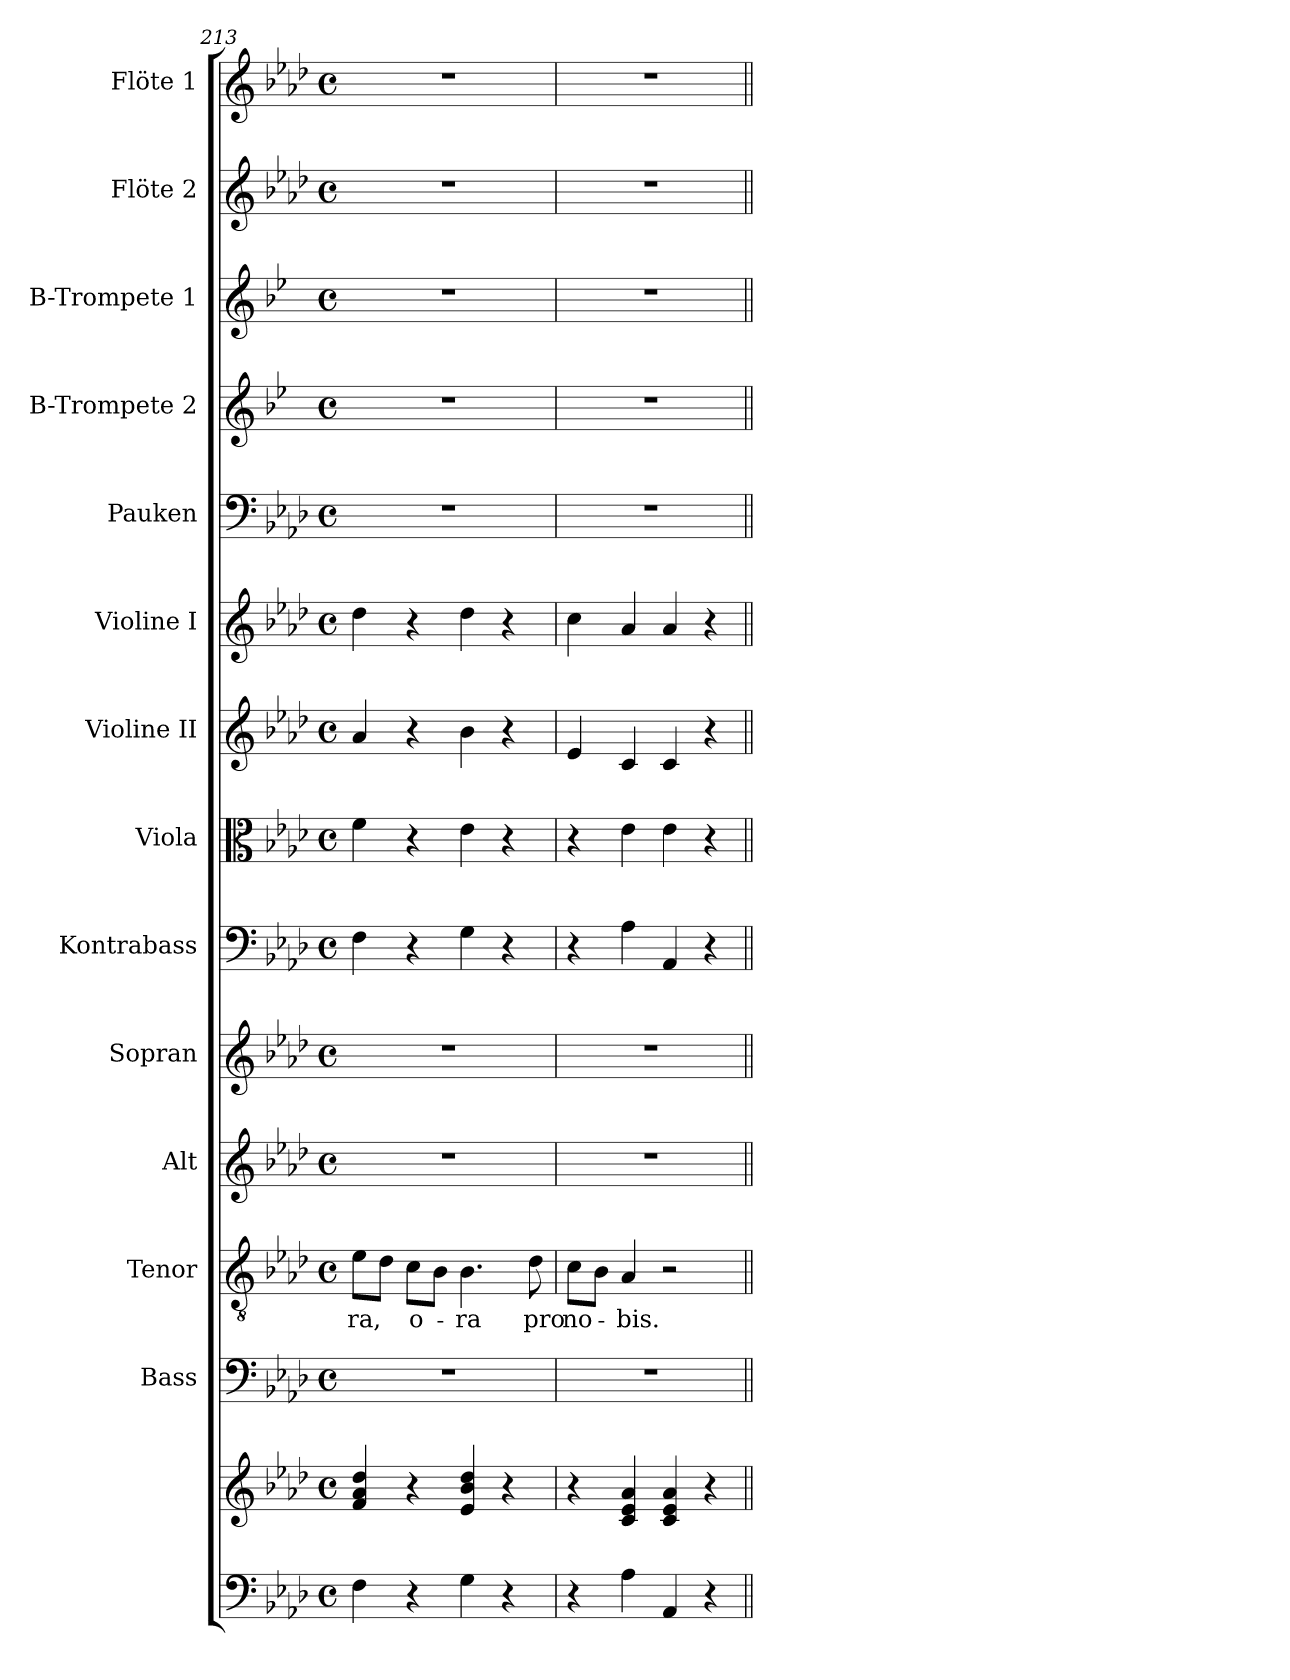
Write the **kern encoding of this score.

**kern	**kern	**kern	**kern	**text	**kern	**kern	**kern	**kern	**kern	**kern	**kern	**kern	**kern	**kern	**kern
*part14	*part14	*part13	*part12	*part12	*part11	*part10	*part9	*part8	*part7	*part6	*part5	*part4	*part3	*part2	*part1
*staff15	*staff14	*staff13	*staff12	*staff12	*staff11	*staff10	*staff9	*staff8	*staff7	*staff6	*staff5	*staff4	*staff3	*staff2	*staff1
*	*	*I"Bass	*I"Tenor	*	*I"Alt	*I"Sopran	*I"Kontrabass	*I"Viola	*I"Violine II	*I"Violine I	*I"Pauken	*I"B-Trompete 2	*I"B-Trompete 1	*I"Flöte 2	*I"Flöte 1
*	*	*I'B.	*I'T.	*	*I'A.	*I'S.	*I'Kb.	*I'Vla.	*I'Vl. II	*I'Vl. I	*I'Pk.	*I'B Trp. 2	*I'B Trp. 1	*I'Fl. 2	*I'Fl. 1
*clefF4	*clefG2	*clefF4	*clefGv2	*	*clefG2	*clefG2	*clefF4	*clefC3	*clefG2	*clefG2	*clefF4	*clefG2	*clefG2	*clefG2	*clefG2
*	*	*	*	*	*	*	*ITrd7c12	*	*	*	*	*ITrd1c2	*ITrd1c2	*	*
*k[b-e-a-d-]	*k[b-e-a-d-]	*k[b-e-a-d-]	*k[b-e-a-d-]	*	*k[b-e-a-d-]	*k[b-e-a-d-]	*k[b-e-a-d-]	*k[b-e-a-d-]	*k[b-e-a-d-]	*k[b-e-a-d-]	*k[b-e-a-d-]	*k[b-e-a-d-]	*k[b-e-a-d-]	*k[b-e-a-d-]	*k[b-e-a-d-]
*A-:	*A-:	*A-:	*A-:	*	*A-:	*A-:	*A-:	*A-:	*A-:	*A-:	*A-:	*A-:	*A-:	*A-:	*A-:
*M4/4	*M4/4	*M4/4	*M4/4	*	*M4/4	*M4/4	*M4/4	*M4/4	*M4/4	*M4/4	*M4/4	*M4/4	*M4/4	*M4/4	*M4/4
*met(c)	*met(c)	*met(c)	*met(c)	*	*met(c)	*met(c)	*met(c)	*met(c)	*met(c)	*met(c)	*met(c)	*met(c)	*met(c)	*met(c)	*met(c)
=213	=213	=213	=213	=213	=213	=213	=213	=213	=213	=213	=213	=213	=213	=213	=213
!	!	!	!	!LO:LY:b	!	!	!	!	!	!	!	!	!	!	!
4F\	4f/ 4a-/ 4dd-/	1r	8e-\L	-ra,	1r	1r	4FF\	4f\	4a-/	4dd-\	1r	1r	1r	1r	1r
.	.	.	8d-\J	.	.	.	.	.	.	.	.	.	.	.	.
!	!	!	!	!LO:LY:b	!	!	!	!	!	!	!	!	!	!	!
4r	4r	.	8c\L	o-	.	.	4r	4r	4r	4r	.	.	.	.	.
.	.	.	8B-\J	.	.	.	.	.	.	.	.	.	.	.	.
!	!	!	!	!LO:LY:b	!	!	!	!	!	!	!	!	!	!	!
4G\	4e-/ 4b-/ 4dd-/	.	4.B-\	-ra	.	.	4GG\	4e-\	4b-\	4dd-\	.	.	.	.	.
4r	4r	.	.	.	.	.	4r	4r	4r	4r	.	.	.	.	.
!	!	!	!	!LO:LY:b	!	!	!	!	!	!	!	!	!	!	!
.	.	.	8d-\	pro	.	.	.	.	.	.	.	.	.	.	.
=214	=214	=214	=214	=214	=214	=214	=214	=214	=214	=214	=214	=214	=214	=214	=214
!	!	!	!	!LO:LY:b	!	!	!	!	!	!	!	!	!	!	!
4r	4r	1r	8c\L	no-	1r	1r	4r	4r	4e-/	4cc\	1r	1r	1r	1r	1r
.	.	.	8B-\J	.	.	.	.	.	.	.	.	.	.	.	.
!	!	!	!	!LO:LY:b	!	!	!	!	!	!	!	!	!	!	!
4A-\	4c/ 4e-/ 4a-/	.	4A-/	-bis.	.	.	4AA-\	4e-\	4c/	4a-/	.	.	.	.	.
4AA-/	4c/ 4e-/ 4a-/	.	2r	.	.	.	4AAA-/	4e-\	4c/	4a-/	.	.	.	.	.
4r	4r	.	.	.	.	.	4r	4r	4r	4r	.	.	.	.	.
=||	=||	=||	=||	=||	=||	=||	=||	=||	=||	=||	=||	=||	=||	=||	=||
*-	*-	*-	*-	*-	*-	*-	*-	*-	*-	*-	*-	*-	*-	*-	*-
